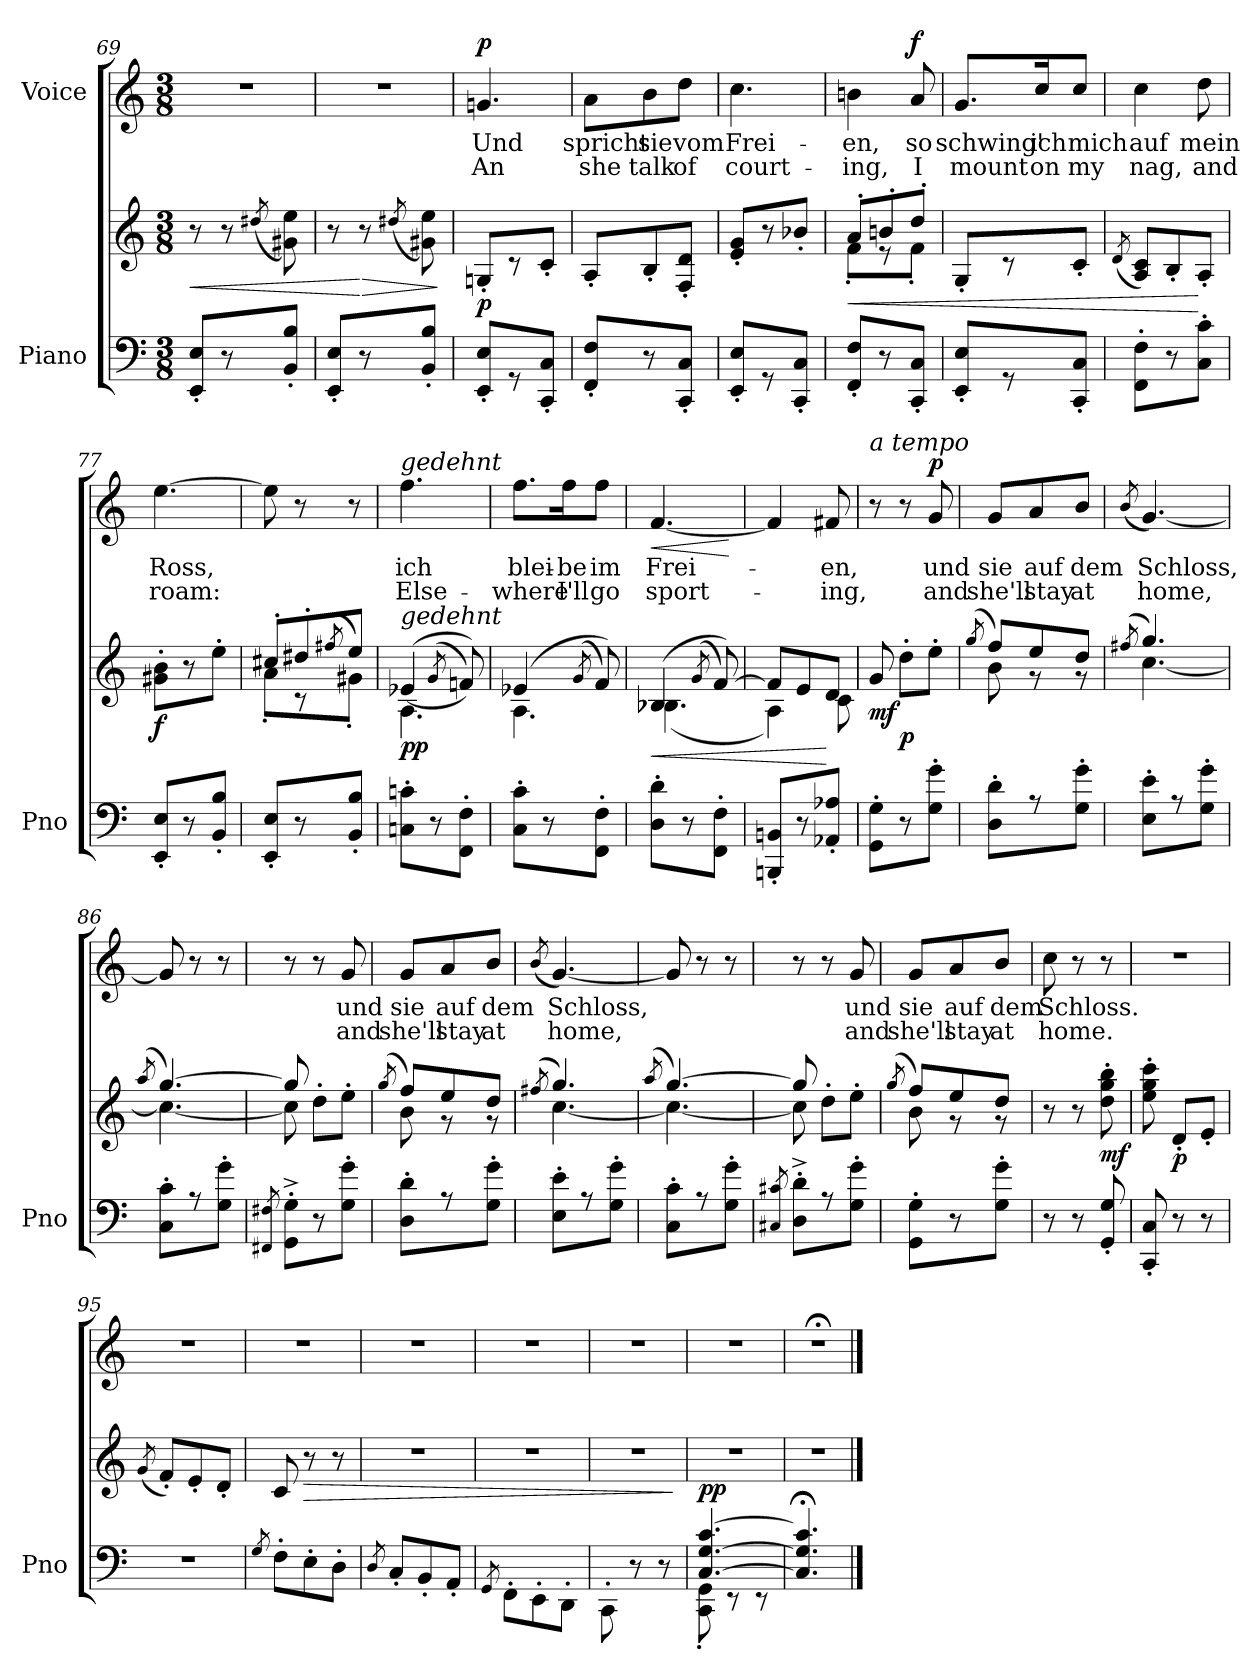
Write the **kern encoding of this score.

**kern	**kern	**dynam	**kern	**text	**text	**dynam
*part2	*part2	*part2	*part1	*part1	*part1	*part1
*staff3	*staff2	*staff2/3	*staff1	*staff1	*staff1	*staff1
*I"Piano	*	*	*I"Voice	*	*	*
*I'Pno	*	*	*	*	*	*
!!LO:LB:g=z
*clefF4	*clefG2	*	*clefG2	*	*	*
*k[]	*k[]	*	*k[]	*	*	*
*M3/8	*M3/8	*	*M3/8	*	*	*
=69	=69	=69	=69	=69	=69	=69
!	!	!LO:HP:b	!	!	!	!
8EE/' 8E/'L	8r	<	4.r	.	.	.
8r	8r	.	.	.	.	.
.	(>8qdd#X/	.	.	.	.	.
8BB/' 8B/'J	8g#X\ 8ee\)	.	.	.	.	.
=70	=70	=70	=70	=70	=70	=70
8EE/' 8E/'L	8r	.	4.r	.	.	.
!	!	!LO:HP:n=1:b	!	!	!	!
8r	8r	[ >	.	.	.	.
.	(>8qdd#X/	.	.	.	.	.
8BB/' 8B/'J	8g#X\ 8ee\)	.	.	.	.	.
.	.	]	.	.	.	.
=71	=71	=71	=71	=71	=71	=71
!	!	!LO:DY:b	!	!	!	!LO:DY:a
8EE/' 8E/'L	8Gn'/L	p	4.gn/	Und	An	p
8r	8r	.	.	.	.	.
8CC/' 8C/'J	8c'/J	.	.	.	.	.
=72	=72	=72	=72	=72	=72	=72
8FF/' 8F/'L	8A'/L	.	8a\L	spricht	she	.
8r	8B'/	.	8b\	sie	talk	.
8CC/' 8C/'J	8F/' 8d/'J	.	8dd\J	vom	of	.
=73	=73	=73	=73	=73	=73	=73
8EE/' 8E/'L	8e/' 8g/'L	.	4.cc\	Frei-	court-	.
8r	8r	.	.	.	.	.
8CC/' 8C/'J	8b-X'/J	.	.	.	.	.
=74	=74	=74	=74	=74	=74	=74
!	!	!LO:HP:b	!	!	!	!
*	*^	*	*	*	*	*
8FF/' 8F/'L	8a'/L	8f'\L	<	4bn\	-en,	-ing,	.
8r	8bn'/	8r	.	.	.	.	.
!	!	!	!	!	!	!	!LO:DY:a
8CC/' 8C/'J	8dd'/J	8f'\J	.	8a/	so	I	f
*	*v	*v	*	*	*	*	*
!!LO:PB:g=z
=75	=75	=75	=75	=75	=75	=75
8EE/' 8E/'L	8G'/L	.	8.g/L	schwing'	mount	.
8r	8r	.	.	.	.	.
.	.	.	16cc/K	ich	on	.
8CC/' 8C/'J	8c'/J	.	8cc/J	mich	my	.
=76	=76	=76	=76	=76	=76	=76
.	(>8qd/	.	.	.	.	.
8FF\' 8F\'L	8A/ 8c/L)	.	4cc\	auf	nag,	.
8r	8B'/	.	.	.	.	.
8C\' 8c\'J	8A'/J	[	8dd\	mein	and	.
=77	=77	=77	=77	=77	=77	=77
!	!	!LO:DY:b	!	!	!	!
8EE/' 8E/'L	8g#X\' 8b\'L	f	[4.ee\	Ross,	roam:	.
8r	8r	.	.	.	.	.
8BB/' 8B/'J	8ee'\J	.	.	.	.	.
=78	=78	=78	=78	=78	=78	=78
*	*^	*	*	*	*	*
8EE/' 8E/'L	8cc#X'/L	8a'\L	.	8ee\]	.	.	.
8r	8dd#X'/	8r	.	8r	.	.	.
.	(8qff#X/	.	.	.	.	.	.
8BB/' 8B/'J	8ee/J)	8g#X'\J	.	8r	.	.	.
=79	=79	=79	=79	=79	=79	=79	=79
!	!	!	!	!LO:TX:a:i:t=gedehnt	!	!	!
!	!LO:TX:a:i:t=gedehnt	!	!	!	!	!	!
!	!	!	!LO:DY:b	!	!	!	!LO:DY:a
8Cn\' 8cn\'L	((4e-X/	4.A\	pp	4.ff\	ich	Else-	other-dynamics
8r	.	.	.	.	.	.	.
.	(8qg/	.	.	.	.	.	.
8FF\' 8F\'J	8fn/)))	.	.	.	.	.	.
=80	=80	=80	=80	=80	=80	=80	=80
8C\' 8c\'L	(4e-X/	4.A\	.	8.ff\L	blei-	-where	.
8r	.	.	.	.	.	.	.
.	.	.	.	16ff\K	-be	I'll	.
.	(8qg/	.	.	.	.	.	.
8FF\' 8F\'J	8f/))	.	.	8ff\J	im	go	.
!!LO:LB:g=z
=81	=81	=81	=81	=81	=81	=81	=81
!	!	!	!LO:HP:b	!	!	!	!LO:HP:b
8D\' 8d\'L	(4B-X/	(4.B-\	<	[4.f/	Frei-	sport-	<
8r	.	.	.	.	.	.	.
.	(8qg/	.	.	.	.	.	.
8FF\' 8F\'J	[8f/))	.	.	.	.	.	.
*	*v	*v	*	*	*	*	*
.	.	.	.	.	.	[
=82	=82	=82	=82	=82	=82	=82
*	*^	*	*	*	*	*
8BBBn/' 8BBn/'L	8f/L]	4A\)	.	4f/]	.	.	.
8r	8e/	.	.	.	.	.	.
8AA-X/' 8A-X/'J	8d/J	8c\	[	8f#X/	-en,	-ing,	.
=83	=83	=83	=83	=83	=83	=83	=83
!	!	!	!	!LO:TX:a:i:t=a tempo	!	!	!
!	!LO:TX:a:i:t=a tempo	!	!	!	!	!	!
!	!	!	!LO:DY:b	!	!	!	!
*	*v	*v	*	*	*	*	*
8GG\' 8G\'L	8g/	mf	8r	.	.	.
!	!	!LO:DY:b	!	!	!	!
8r	8dd'\L	p	8r	.	.	.
!	!	!	!	!	!	!LO:DY:a
8G\' 8g\'J	8ee'\J	.	8g/	und	and	p
=84	=84	=84	=84	=84	=84	=84
.	(8qgg/	.	.	.	.	.
*	*^	*	*	*	*	*
8D\' 8d\'L	8ff/L)	8b\	.	8g/L	sie	she'll	.
8r	8ee/	8r	.	8a/	auf	stay	.
8G\' 8g\'J	8dd/J	8r	.	8b/J	dem	at	.
=85	=85	=85	=85	=85	=85	=85	=85
.	(8qff#X/	.	.	(8qb/	.	.	.
8E\' 8e\'L	4.gg/)	[4.cc\	.	[4.g/)	Schloss,	home,	.
8r	.	.	.	.	.	.	.
8G\' 8g\'J	.	.	.	.	.	.	.
=86	=86	=86	=86	=86	=86	=86	=86
.	(8qaa/	.	.	.	.	.	.
8C\' 8c\'L	[4.gg/)	4.cc\_	.	8g/]	.	.	.
8r	.	.	.	8r	.	.	.
8G\' 8g\'J	.	.	.	8r	.	.	.
!!LO:LB:g=z
=87	=87	=87	=87	=87	=87	=87	=87
8qFF#X/ 8qF#X/	.	.	.	.	.	.	.
8GG\^' 8G\^'L	8gg/]	8cc\]	.	8r	.	.	.
8r	8rddyy	8dd'\L	.	8r	.	.	.
8G\' 8g\'J	8rddyy	8ee'\J	.	8g/	und	and	.
=88	=88	=88	=88	=88	=88	=88	=88
.	(8qgg/	.	.	.	.	.	.
8D\' 8d\'L	8ff/L)	8b\	.	8g/L	sie	she'll	.
8r	8ee/	8r	.	8a/	auf	stay	.
8G\' 8g\'J	8dd/J	8r	.	8b/J	dem	at	.
=89	=89	=89	=89	=89	=89	=89	=89
.	(8qff#X/	.	.	(8qb/	.	.	.
8E\' 8e\'L	4.gg/)	[4.cc\	.	[4.g/)	Schloss,	home,	.
8r	.	.	.	.	.	.	.
8G\' 8g\'J	.	.	.	.	.	.	.
=90	=90	=90	=90	=90	=90	=90	=90
.	(8qaa/	.	.	.	.	.	.
8C\' 8c\'L	[4.gg/)	4.cc\_	.	8g/]	.	.	.
8r	.	.	.	8r	.	.	.
8G\' 8g\'J	.	.	.	8r	.	.	.
=91	=91	=91	=91	=91	=91	=91	=91
8qC#X/ 8qc#X/	.	.	.	.	.	.	.
8D\^' 8d\^'L	8gg/]	8cc\]	.	8r	.	.	.
8r	8rddyy	8dd'\L	.	8r	.	.	.
8G\' 8g\'J	8rddyy	8ee'\J	.	8g/	und	and	.
=92	=92	=92	=92	=92	=92	=92	=92
.	(8qgg/	.	.	.	.	.	.
8GG\' 8G\'L	8ff/L)	8b\	.	8g/L	sie	she'll	.
8r	8ee/	8r	.	8a/	auf	stay	.
8G\' 8g\'J	8dd/J	8r	.	8b/J	dem	at	.
*	*v	*v	*	*	*	*	*
!!LO:LB:g=z
=93	=93	=93	=93	=93	=93	=93
8r	8r	.	8cc\	Schloss.	home.	.
8r	8r	.	8r	.	.	.
!	!	!LO:DY:b	!	!	!	!
8GG/' 8G/'	8dd\' 8gg\' 8bb\'	mf	8r	.	.	.
=94	=94	=94	=94	=94	=94	=94
8CC/' 8C/'	8ee\' 8gg\' 8ccc\'	.	4.r	.	.	.
!	!	!LO:DY:b	!	!	!	!
8r	8d'/L	p	.	.	.	.
8r	8e'/J	.	.	.	.	.
=95	=95	=95	=95	=95	=95	=95
.	(8qg/	.	.	.	.	.
4.r	8f'/L)	.	4.r	.	.	.
.	8e'/	.	.	.	.	.
.	8d'/J	.	.	.	.	.
=96	=96	=96	=96	=96	=96	=96
8qG/	.	.	.	.	.	.
8F'\L	8c/	.	4.r	.	.	.
!	!	!LO:HP:b	!	!	!	!
8E'\	8r	>	.	.	.	.
8D'\J	8r	.	.	.	.	.
=97	=97	=97	=97	=97	=97	=97
8qD/	.	.	.	.	.	.
8C'/L	4.r	.	4.r	.	.	.
8BB'/	.	.	.	.	.	.
8AA'/J	.	.	.	.	.	.
=98	=98	=98	=98	=98	=98	=98
8qGG/	.	.	.	.	.	.
8FF'\L	4.r	.	4.r	.	.	.
8EE'\	.	.	.	.	.	.
8DD'\J	.	.	.	.	.	.
=99	=99	=99	=99	=99	=99	=99
8CC'\	4.r	.	4.r	.	.	.
8r	.	.	.	.	.	.
8r	.	.	.	.	.	.
.	.	]	.	.	.	.
=100	=100	=100	=100	=100	=100	=100
*^	*	*	*	*	*	*
!	!	!	!LO:DY:b	!	!	!	!
[4.C/ [4.G/ [4.c/	8CC\' 8GG\'	4.r	pp	4.r	.	.	.
.	8r	.	.	.	.	.	.
.	8r	.	.	.	.	.	.
*v	*v	*	*	*	*	*	*
=101	=101	=101	=101	=101	=101	=101
4.C/]; 4.G/]; 4.c/];	4.r	.	4.r;<	.	.	.
==	==	==	==	==	==	==
*-	*-	*-	*-	*-	*-	*-
